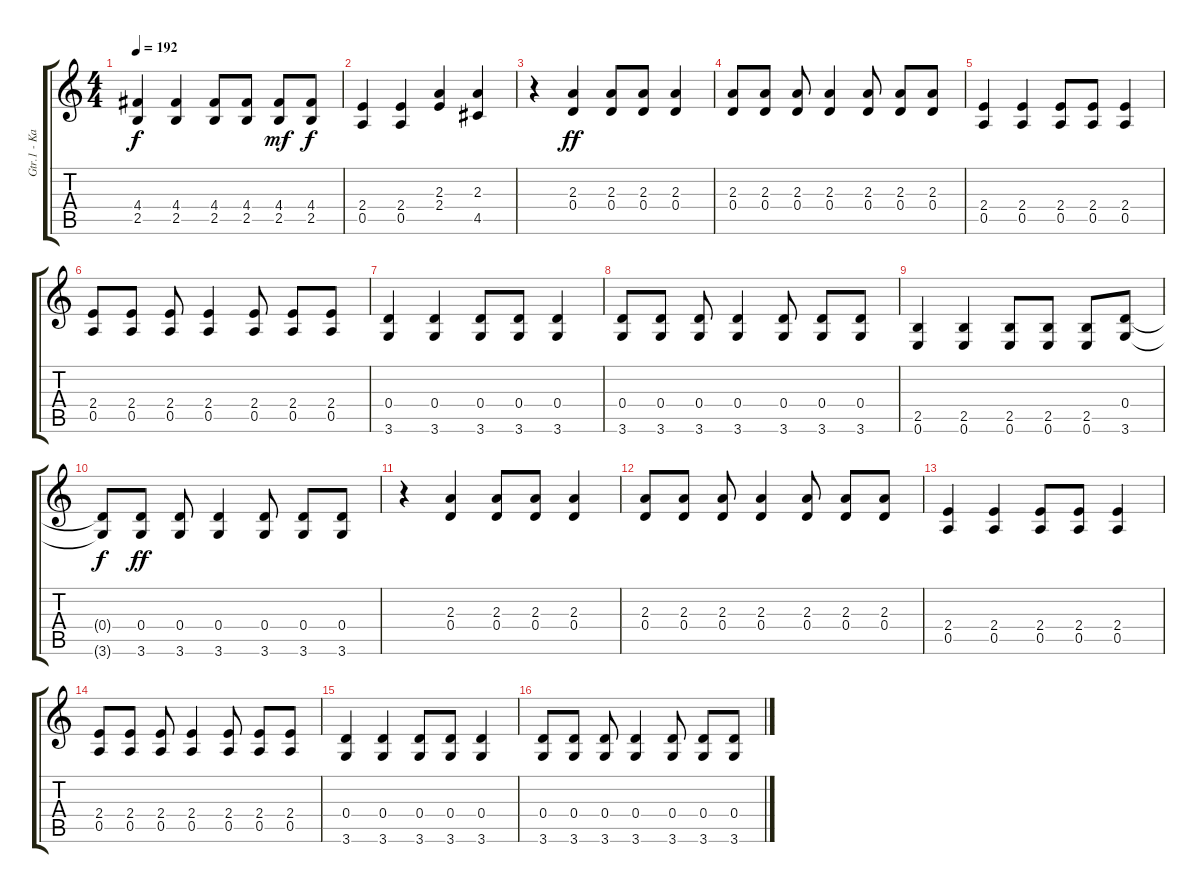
\track ("Gtr.1 - Ka" "Gtr.1 - Ka") {instrument distortionguitar}
\staff {score tabs}
\tuning (E4 B3 G3 D3 A2 E2) {hide}
\ts (4 4)
\tempo 192
\clef g2
\ks c
(4.4 2.5).4{dy f} (4.4 2.5).4 (4.4 2.5).8 (4.4 2.5).8 (4.4 2.5).8{dy mf} (4.4 2.5).8{dy f} |
(2.4 0.5).4 (2.4 0.5).4 (2.3 2.4).4 (2.3 4.5).4 |
r.4 (2.3 0.4).4{dy ff} (2.3 0.4).8 (2.3 0.4).8 (2.3 0.4).4 |
(2.3 0.4).8 (2.3 0.4).8 (2.3 0.4).8 (2.3 0.4).4 (2.3 0.4).8 (2.3 0.4).8 (2.3 0.4).8 |
(2.4 0.5).4 (2.4 0.5).4 (2.4 0.5).8 (2.4 0.5).8 (2.4 0.5).4 |
(2.4 0.5).8 (2.4 0.5).8 (2.4 0.5).8 (2.4 0.5).4 (2.4 0.5).8 (2.4 0.5).8 (2.4 0.5).8 |
(0.4 3.6).4 (0.4 3.6).4 (0.4 3.6).8 (0.4 3.6).8 (0.4 3.6).4 |
(0.4 3.6).8 (0.4 3.6).8 (0.4 3.6).8 (0.4 3.6).4 (0.4 3.6).8 (0.4 3.6).8 (0.4 3.6).8 |
(2.5 0.6).4 (2.5 0.6).4 (2.5 0.6).8 (2.5 0.6).8 (2.5 0.6).8 (0.4 3.6).8 |
(0.4{t} 3.6{t}).8{dy f} (0.4 3.6).8{dy ff} (0.4 3.6).8 (0.4 3.6).4 (0.4 3.6).8 (0.4 3.6).8 (0.4 3.6).8 |
r.4 (2.3 0.4).4 (2.3 0.4).8 (2.3 0.4).8 (2.3 0.4).4 |
(2.3 0.4).8 (2.3 0.4).8 (2.3 0.4).8 (2.3 0.4).4 (2.3 0.4).8 (2.3 0.4).8 (2.3 0.4).8 |
(2.4 0.5).4 (2.4 0.5).4 (2.4 0.5).8 (2.4 0.5).8 (2.4 0.5).4 |
(2.4 0.5).8 (2.4 0.5).8 (2.4 0.5).8 (2.4 0.5).4 (2.4 0.5).8 (2.4 0.5).8 (2.4 0.5).8 |
(0.4 3.6).4 (0.4 3.6).4 (0.4 3.6).8 (0.4 3.6).8 (0.4 3.6).4 |
(0.4 3.6).8 (0.4 3.6).8 (0.4 3.6).8 (0.4 3.6).4 (0.4 3.6).8 (0.4 3.6).8 (0.4 3.6).8
